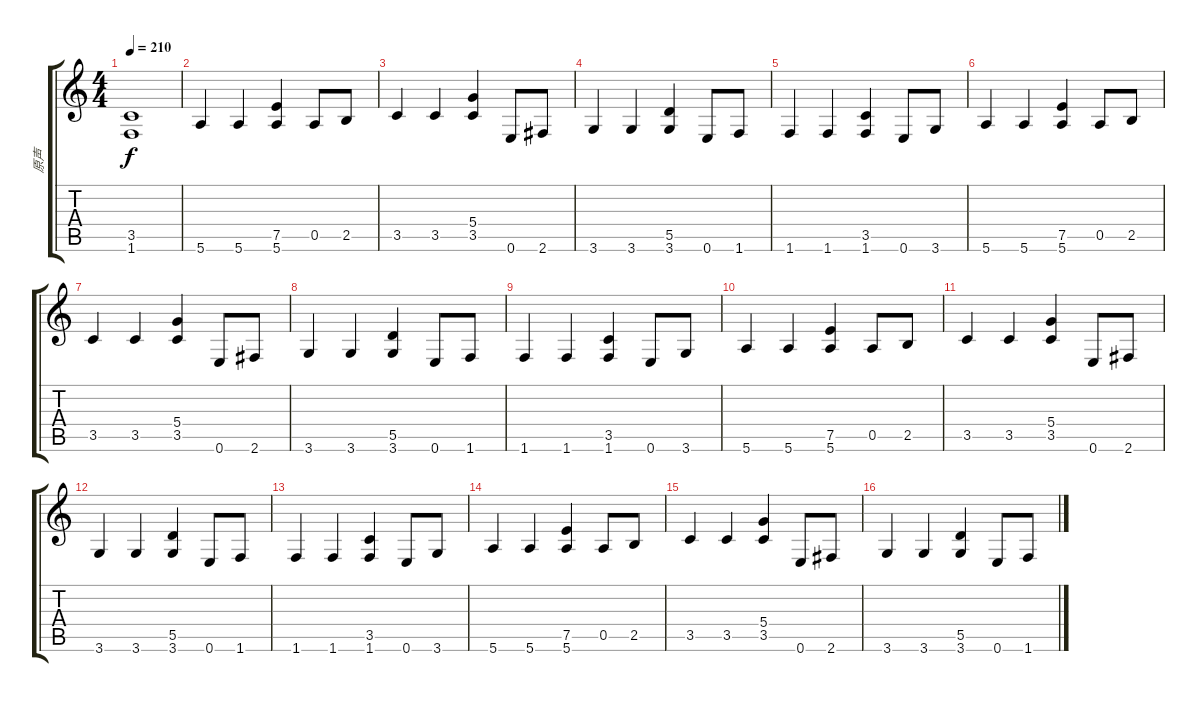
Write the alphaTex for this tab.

\track ("原声" "原声") {instrument acousticguitarsteel}
\staff {score tabs}
\tuning (E4 B3 G3 D3 A2 E2) {hide}
\ts (4 4)
\tempo 210
\clef g2
\ks c
(3.5 1.6).1{dy f} |
5.6.4 5.6.4 (7.5 5.6).4 0.5.8 2.5.8 |
3.5.4 3.5.4 (5.4 3.5).4 0.6.8 2.6.8 |
3.6.4 3.6.4 (5.5 3.6).4 0.6.8 1.6.8 |
1.6.4 1.6.4 (3.5 1.6).4 0.6.8 3.6.8 |
5.6.4 5.6.4 (7.5 5.6).4 0.5.8 2.5.8 |
3.5.4 3.5.4 (5.4 3.5).4 0.6.8 2.6.8 |
3.6.4 3.6.4 (5.5 3.6).4 0.6.8 1.6.8 |
1.6.4 1.6.4 (3.5 1.6).4 0.6.8 3.6.8 |
5.6.4 5.6.4 (7.5 5.6).4 0.5.8 2.5.8 |
3.5.4 3.5.4 (5.4 3.5).4 0.6.8 2.6.8 |
3.6.4 3.6.4 (5.5 3.6).4 0.6.8 1.6.8 |
1.6.4 1.6.4 (3.5 1.6).4 0.6.8 3.6.8 |
5.6.4 5.6.4 (7.5 5.6).4 0.5.8 2.5.8 |
3.5.4 3.5.4 (5.4 3.5).4 0.6.8 2.6.8 |
3.6.4 3.6.4 (5.5 3.6).4 0.6.8 1.6.8
